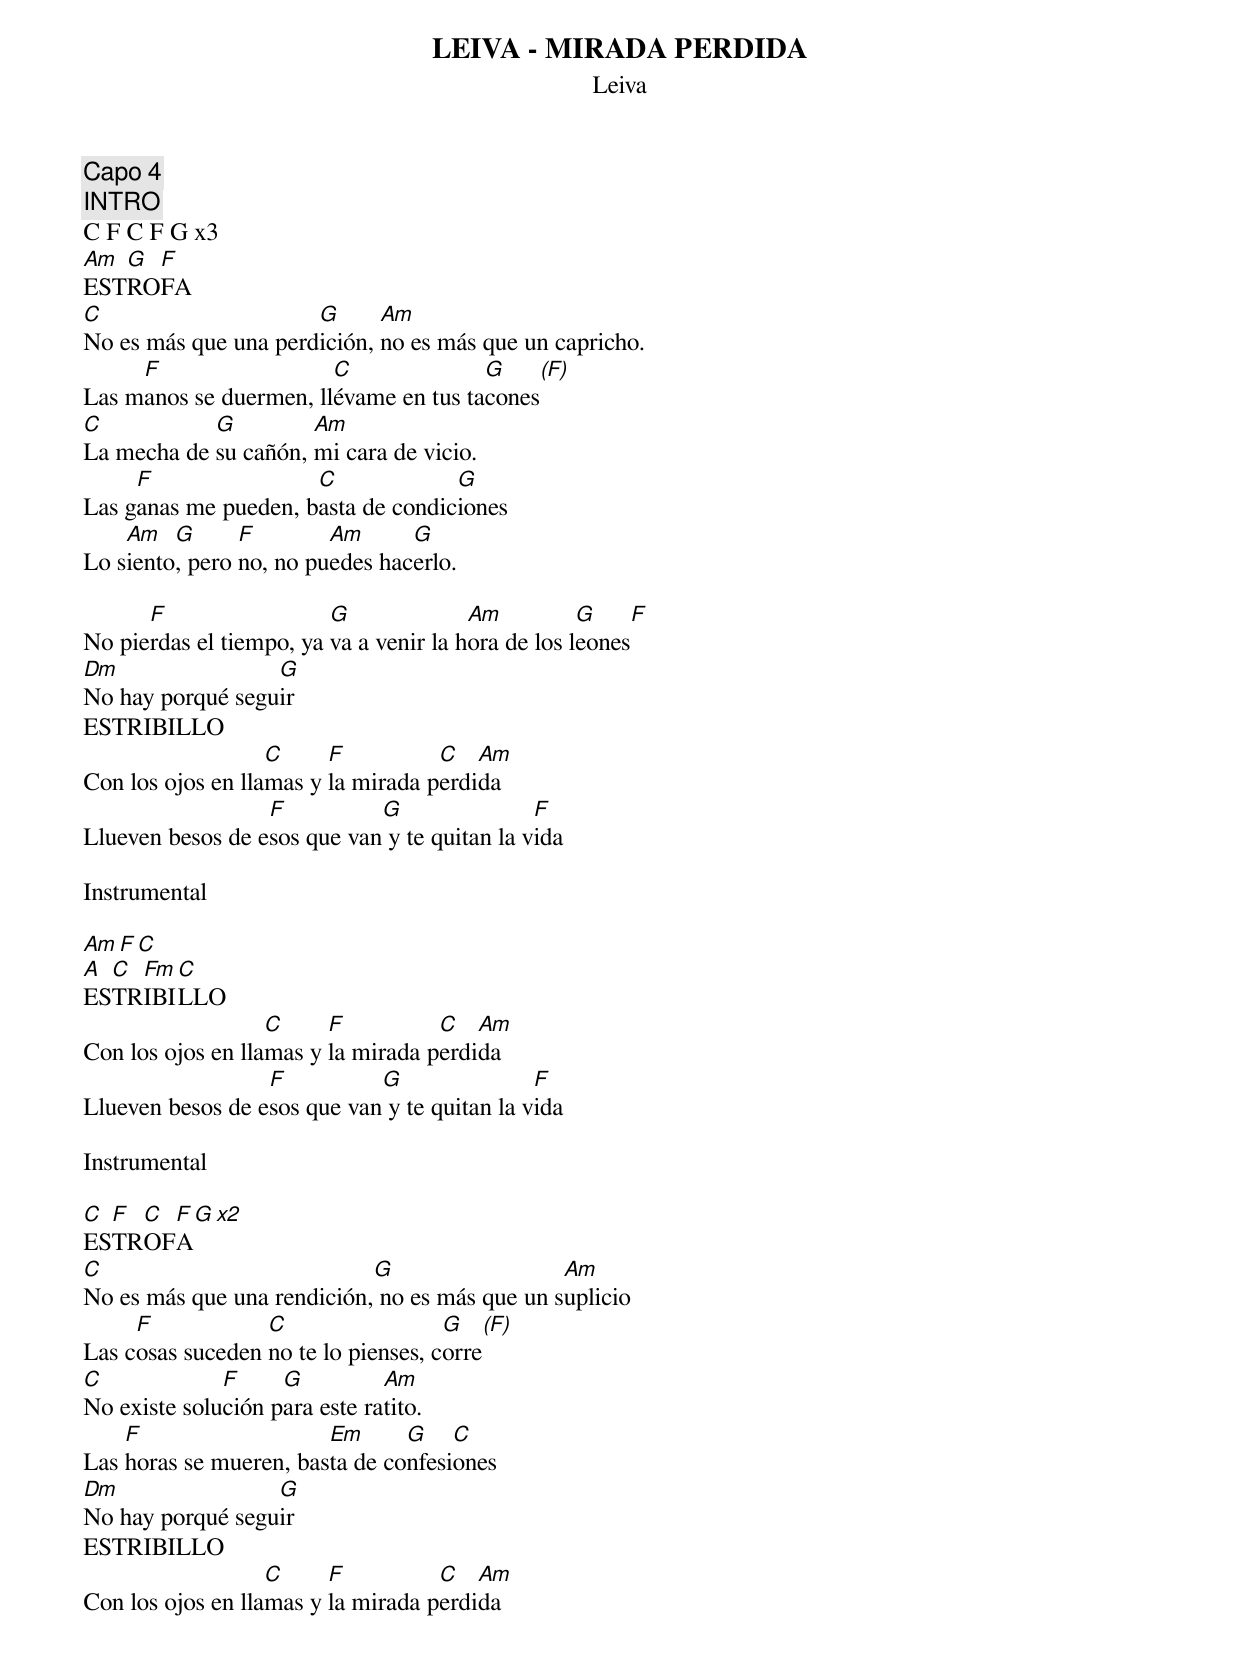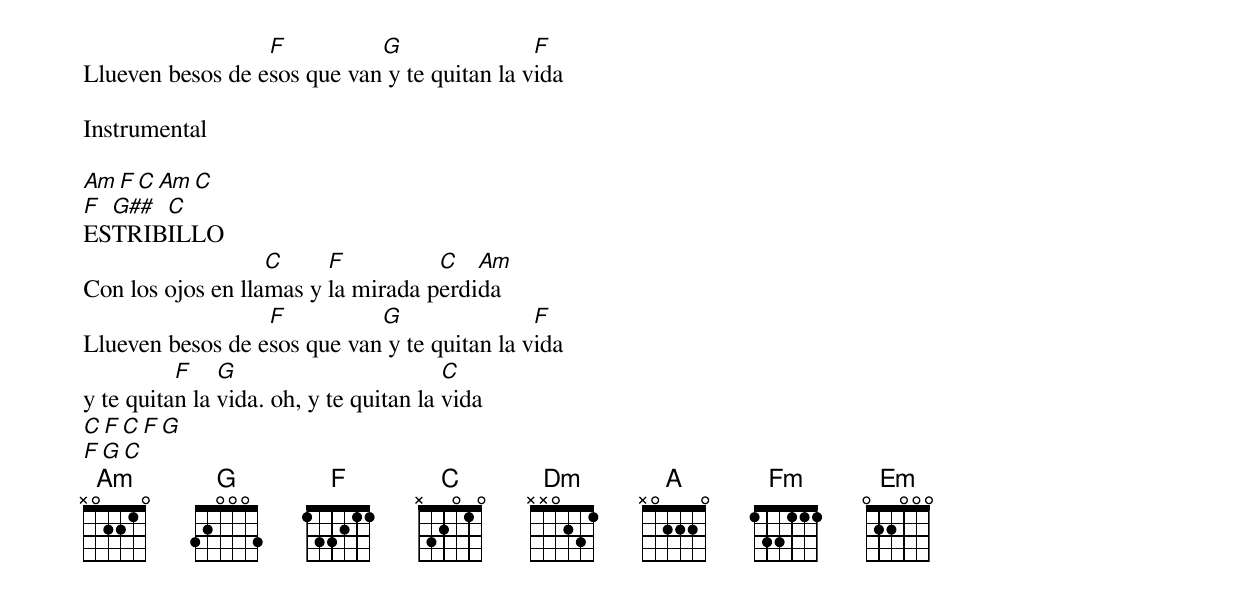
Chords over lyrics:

LEIVA - MIRADA PERDIDA
Leiva
Capo 4
INTRO
C F C F G x3
Am G F
ESTROFA
C                     G      Am
No es más que una perdición, no es más que un capricho.
     F                  C              G    (F)
Las manos se duermen, llévame en tus tacones
C           G         Am
La mecha de su cañón, mi cara de vicio.
     F                C             G
Las ganas me pueden, basta de condiciones
    Am   G      F        Am      G
Lo siento, pero no, no puedes hacerlo.

      F                  G              Am          G     F
No pierdas el tiempo, ya va a venir la hora de los leones
Dm                G
No hay porqué seguir
ESTRIBILLO
                   C     F          C	Am
Con los ojos en llamas y la mirada perdida
                  F          G                F
Llueven besos de esos que van y te quitan la vida

Instrumental

Am F C
A C Fm C
ESTRIBILLO
                   C     F          C	Am
Con los ojos en llamas y la mirada perdida
                  F          G                F
Llueven besos de esos que van y te quitan la vida

Instrumental

C F C F G x2
ESTROFA
C                           G                  Am
No es más que una rendición, no es más que un suplicio
     F            C                  G     (F)
Las cosas suceden no te lo pienses, corre
C             F     G          Am
No existe solución para este ratito.
    F                   Em      G    C
Las horas se mueren, basta de confesiones
Dm                G
No hay porqué seguir
ESTRIBILLO
                   C     F          C	Am
Con los ojos en llamas y la mirada perdida
                  F          G                F
Llueven besos de esos que van y te quitan la vida

Instrumental

Am F C Am C
F G## C
ESTRIBILLO
                   C     F          C	Am
Con los ojos en llamas y la mirada perdida
                  F          G                F
Llueven besos de esos que van y te quitan la vida
          F    G                        C
y te quitan la vida. oh, y te quitan la vida
C F C F G
F G C
